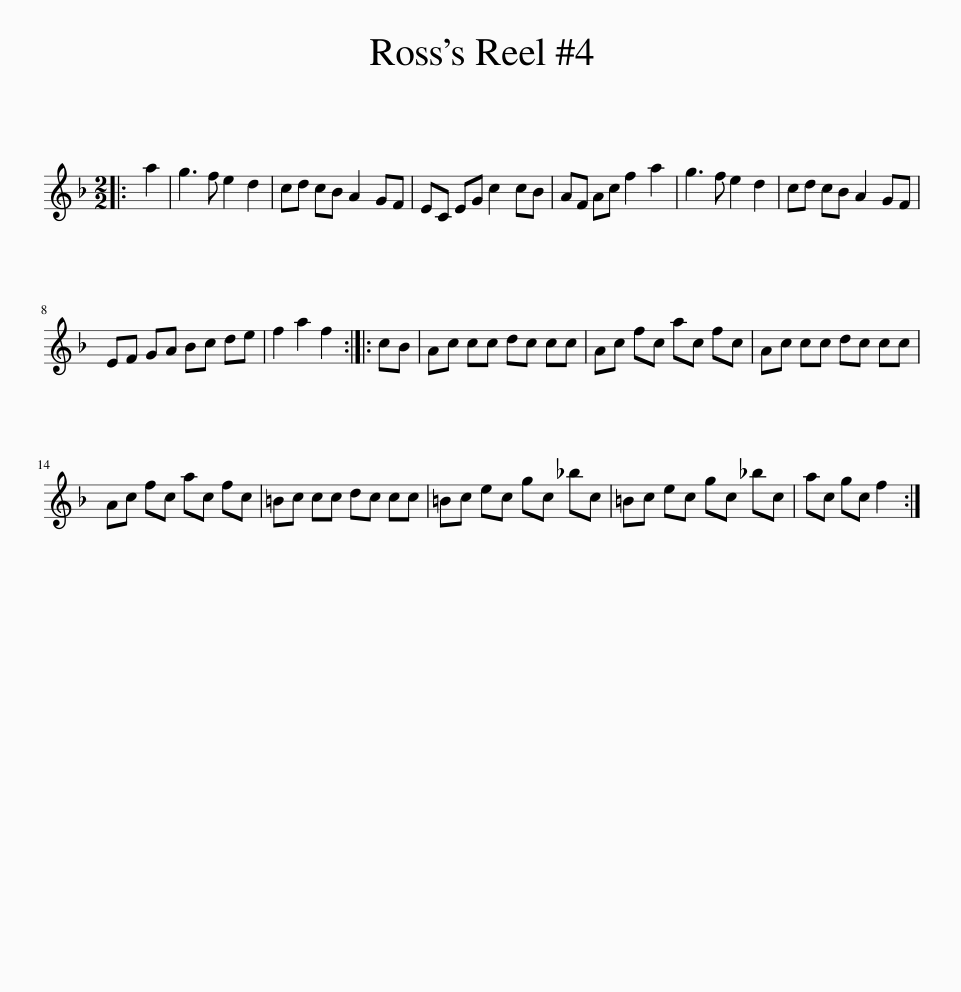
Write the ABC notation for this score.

X:1
L:1/8
M:2/2
I:linebreak $
K:F
V:1 treble
V:1
|: a2 | g3 f e2 d2 | cd cB A2 GF | EC EG c2 cB | AF Ac f2 a2 | %5
 g3 f e2 d2 | cd cB A2 GF |$ EF GA Bc de | f2 a2 f2 :: cB | %10
 Ac cc dc cc | Ac fc ac fc | Ac cc dc cc |$ Ac fc ac fc | =Bc cc dc cc | %15
 =Bc ec gc _bc | =Bc ec gc _bc | ac gc f2 :| %18
